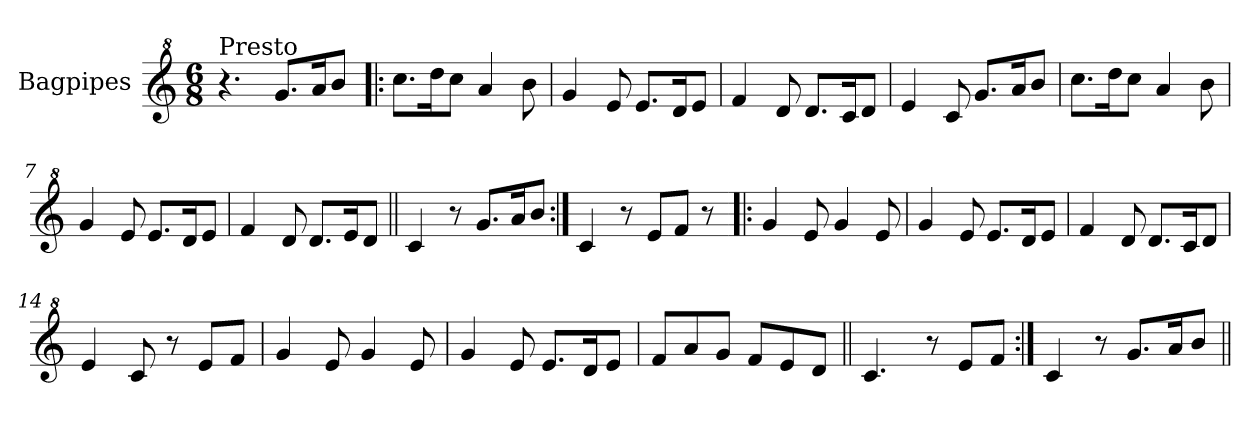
**kern
*part1
*staff1
*I"Bagpipes
*I'Bag
*clefG^2
*k[]
*C:
*M6/8
=1
!LO:TX:a:t=Presto
4.r
8.gg/L
16aa/K
8bb/J
=2!|:
8.ccc\L
16ddd\K
8ccc\J
4aa/
8bb\
=3
4gg/
8ee/
8.ee/L
16dd/K
8ee/J
=4
4ff/
8dd/
8.dd/L
16cc/K
8dd/J
=5
4ee/
8cc/
8.gg/L
16aa/K
8bb/J
=6
8.ccc\L
16ddd\K
8ccc\J
4aa/
8bb\
=7
4gg/
8ee/
8.ee/L
16dd/K
8ee/J
!!LO:LB:g=z
=8
4ff/
8dd/
8.dd/L
16ee/K
8dd/J
=9||
4cc/
8r
8.gg/L
16aa/K
8bb/J
=10:|!
4cc/
8r
8ee/L
8ff/J
8r
=11!|:
4gg/
8ee/
4gg/
8ee/
=12
4gg/
8ee/
8.ee/L
16dd/K
8ee/J
=13
4ff/
8dd/
8.dd/L
16cc/K
8dd/J
=14
4ee/
8cc/
8r
8ee/L
8ff/J
=15
4gg/
8ee/
4gg/
8ee/
!!LO:LB:g=z
=16
4gg/
8ee/
8.ee/L
16dd/K
8ee/J
=17
8ff/L
8aa/
8gg/J
8ff/L
8ee/
8dd/J
=18||
4.cc/
8r
8ee/L
8ff/J
=19:|!
4cc/
8r
8.gg/L
16aa/K
8bb/J
=||
*-
